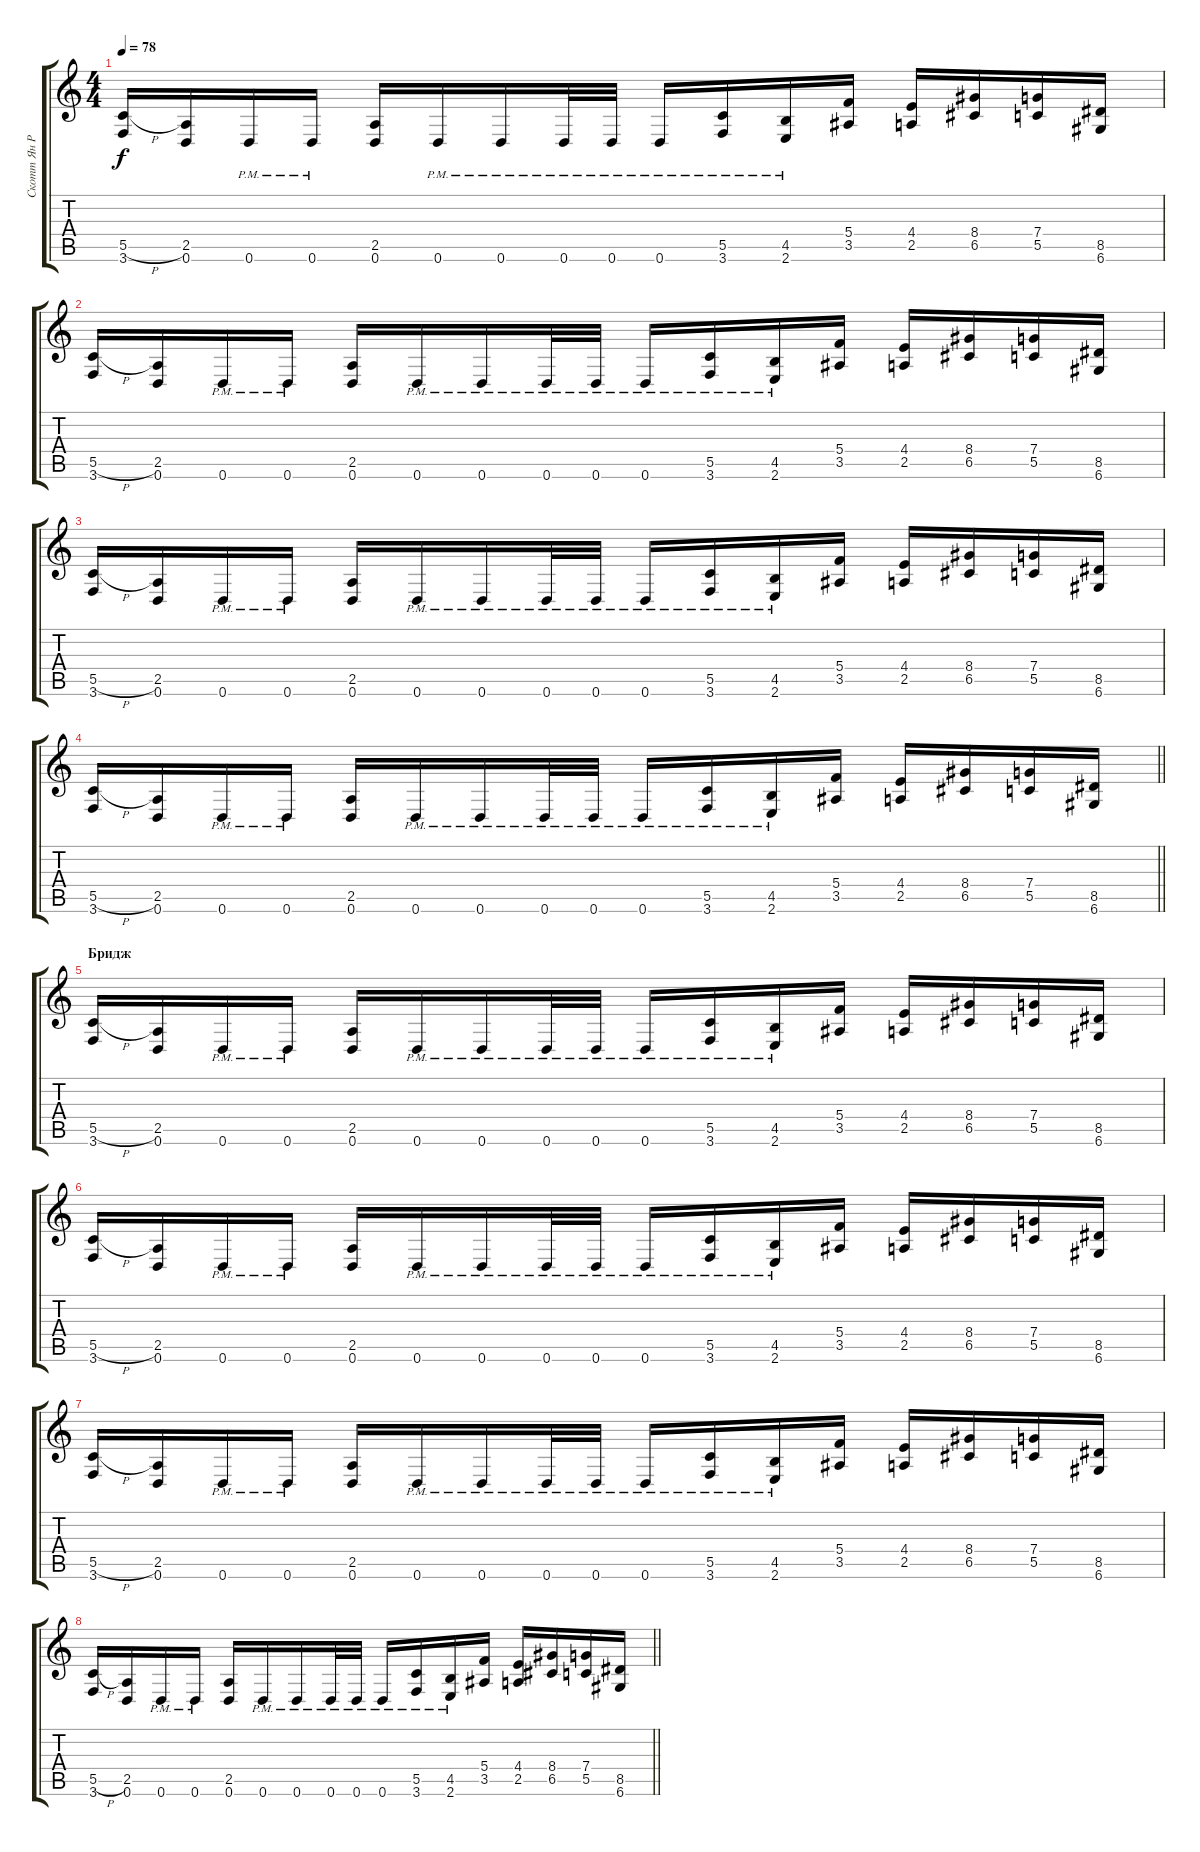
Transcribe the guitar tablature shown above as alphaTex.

\track ("Скотт Ян Розенфелд" "Скотт Ян Р") {instrument distortionguitar}
\staff {score tabs}
\tuning (D4 A3 F3 C3 G2 D2) {hide}
\ts (4 4)
\tempo 78
\clef g2
\ks c
(5.5{h} 3.6).16{dy f} (2.5 0.6).16 0.6{pm}.16 0.6{pm}.16 (2.5 0.6).16 0.6{pm}.16 0.6{pm}.16 0.6{pm}.32 0.6{pm}.32 0.6{pm}.16 (5.5 3.6{pm}).16 (4.5 2.6{pm}).16 (5.4 3.5).16 (4.4 2.5).16 (8.4 6.5).16 (7.4 5.5).16 (8.5 6.6).16 |
(5.5{h} 3.6).16 (2.5 0.6).16 0.6{pm}.16 0.6{pm}.16 (2.5 0.6).16 0.6{pm}.16 0.6{pm}.16 0.6{pm}.32 0.6{pm}.32 0.6{pm}.16 (5.5 3.6{pm}).16 (4.5 2.6{pm}).16 (5.4 3.5).16 (4.4 2.5).16 (8.4 6.5).16 (7.4 5.5).16 (8.5 6.6).16 |
(5.5{h} 3.6).16 (2.5 0.6).16 0.6{pm}.16 0.6{pm}.16 (2.5 0.6).16 0.6{pm}.16 0.6{pm}.16 0.6{pm}.32 0.6{pm}.32 0.6{pm}.16 (5.5 3.6{pm}).16 (4.5 2.6{pm}).16 (5.4 3.5).16 (4.4 2.5).16 (8.4 6.5).16 (7.4 5.5).16 (8.5 6.6).16 |
\barLineRight lightlight
(5.5{h} 3.6).16 (2.5 0.6).16 0.6{pm}.16 0.6{pm}.16 (2.5 0.6).16 0.6{pm}.16 0.6{pm}.16 0.6{pm}.32 0.6{pm}.32 0.6{pm}.16 (5.5 3.6{pm}).16 (4.5 2.6{pm}).16 (5.4 3.5).16 (4.4 2.5).16 (8.4 6.5).16 (7.4 5.5).16 (8.5 6.6).16 |
\section ("" "Бридж")
(5.5{h} 3.6).16 (2.5 0.6).16 0.6{pm}.16 0.6{pm}.16 (2.5 0.6).16 0.6{pm}.16 0.6{pm}.16 0.6{pm}.32 0.6{pm}.32 0.6{pm}.16 (5.5 3.6{pm}).16 (4.5 2.6{pm}).16 (5.4 3.5).16 (4.4 2.5).16 (8.4 6.5).16 (7.4 5.5).16 (8.5 6.6).16 |
(5.5{h} 3.6).16 (2.5 0.6).16 0.6{pm}.16 0.6{pm}.16 (2.5 0.6).16 0.6{pm}.16 0.6{pm}.16 0.6{pm}.32 0.6{pm}.32 0.6{pm}.16 (5.5 3.6{pm}).16 (4.5 2.6{pm}).16 (5.4 3.5).16 (4.4 2.5).16 (8.4 6.5).16 (7.4 5.5).16 (8.5 6.6).16 |
(5.5{h} 3.6).16 (2.5 0.6).16 0.6{pm}.16 0.6{pm}.16 (2.5 0.6).16 0.6{pm}.16 0.6{pm}.16 0.6{pm}.32 0.6{pm}.32 0.6{pm}.16 (5.5 3.6{pm}).16 (4.5 2.6{pm}).16 (5.4 3.5).16 (4.4 2.5).16 (8.4 6.5).16 (7.4 5.5).16 (8.5 6.6).16 |
\barLineRight lightlight
(5.5{h} 3.6).16 (2.5 0.6).16 0.6{pm}.16 0.6{pm}.16 (2.5 0.6).16 0.6{pm}.16 0.6{pm}.16 0.6{pm}.32 0.6{pm}.32 0.6{pm}.16 (5.5 3.6{pm}).16 (4.5 2.6{pm}).16 (5.4 3.5).16 (4.4 2.5).16 (8.4 6.5).16 (7.4 5.5).16 (8.5 6.6).16
